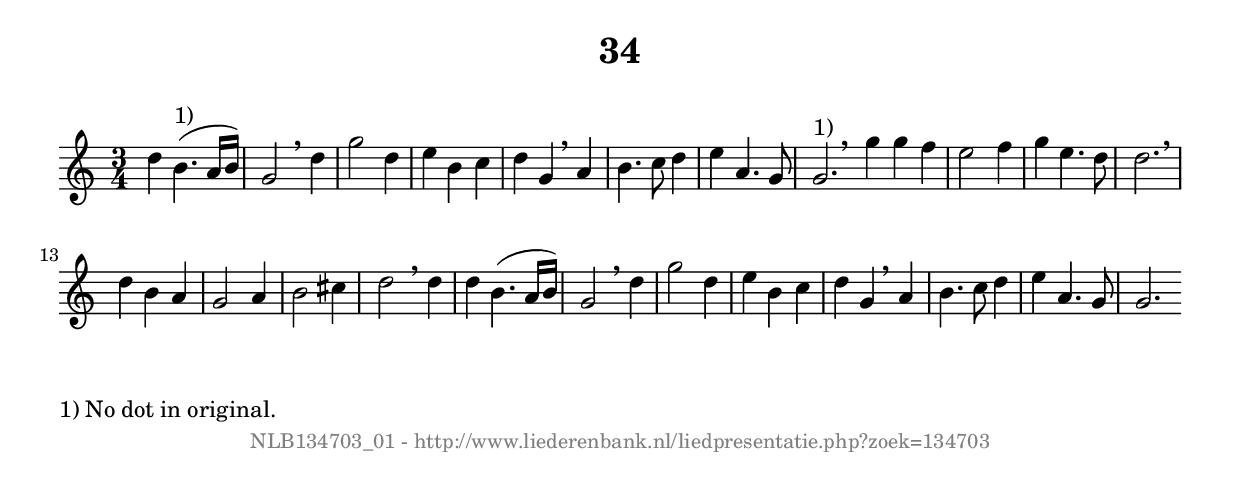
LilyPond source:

%
% produced by wce2krn 1.64 (7 June 2014)
%
\version"2.16"
#(append! paper-alist '(("long" . (cons (* 210 mm) (* 2000 mm)))))
#(set-default-paper-size "long")
sb = {\breathe}
mBreak = {\breathe }
bBreak = {\breathe }
x = {\once\override NoteHead #'style = #'cross }
gl=\glissando
itime={\override Staff.TimeSignature #'stencil = ##f }
ficta = {\once\set suggestAccidentals = ##t}
fine = {\once\override Score.RehearsalMark #'self-alignment-X = #1 \mark \markup {\italic{Fine}}}
dc = {\once\override Score.RehearsalMark #'self-alignment-X = #1 \mark \markup {\italic{D.C.}}}
dcf = {\once\override Score.RehearsalMark #'self-alignment-X = #1 \mark \markup {\italic{D.C. al Fine}}}
dcc = {\once\override Score.RehearsalMark #'self-alignment-X = #1 \mark \markup {\italic{D.C. al Coda}}}
ds = {\once\override Score.RehearsalMark #'self-alignment-X = #1 \mark \markup {\italic{D.S.}}}
dsf = {\once\override Score.RehearsalMark #'self-alignment-X = #1 \mark \markup {\italic{D.S. al Fine}}}
dsc = {\once\override Score.RehearsalMark #'self-alignment-X = #1 \mark \markup {\italic{D.S. al Coda}}}
pv = {\set Score.repeatCommands = #'((volta "1"))}
sv = {\set Score.repeatCommands = #'((volta "2"))}
tv = {\set Score.repeatCommands = #'((volta "3"))}
qv = {\set Score.repeatCommands = #'((volta "4"))}
xv = {\set Score.repeatCommands = #'((volta #f))}
\header{ tagline = ""
title = "34"
}
\score {{
\key g \mixolydian
\relative g'
{
\set melismaBusyProperties = #'()
\time 3/4
\tempo 4=120
\override Score.MetronomeMark #'transparent = ##t
\override Score.RehearsalMark #'break-visibility = #(vector #t #t #f)
d'4 b4.(^"1)" a16 b) g2 \sb d'4 g2 d4 e b c d g, \sb a b4. c8 d4 e a,4. g8 g2.^"1)" \bar":|:" \bBreak
g'4 g f e2 f4 g e4. d8 d2. \sb d4 b a g2 a4 b2 cis4 d2 \sb d4 d b4.( a16 b) g2 \sb d'4 g2 d4 e b c d g,\sb a b4. c8 d4 e a,4. g8 g2. \bar ":|"
 }}
 \midi { }
 \layout {
            indent = 0.0\cm
}
}
\markup { \wordwrap-string #" 
1) No dot in original.
"}
\markup { \vspace #0 } \markup { \with-color #grey \fill-line { \center-column { \smaller "NLB134703_01 - http://www.liederenbank.nl/liedpresentatie.php?zoek=134703" } } }
